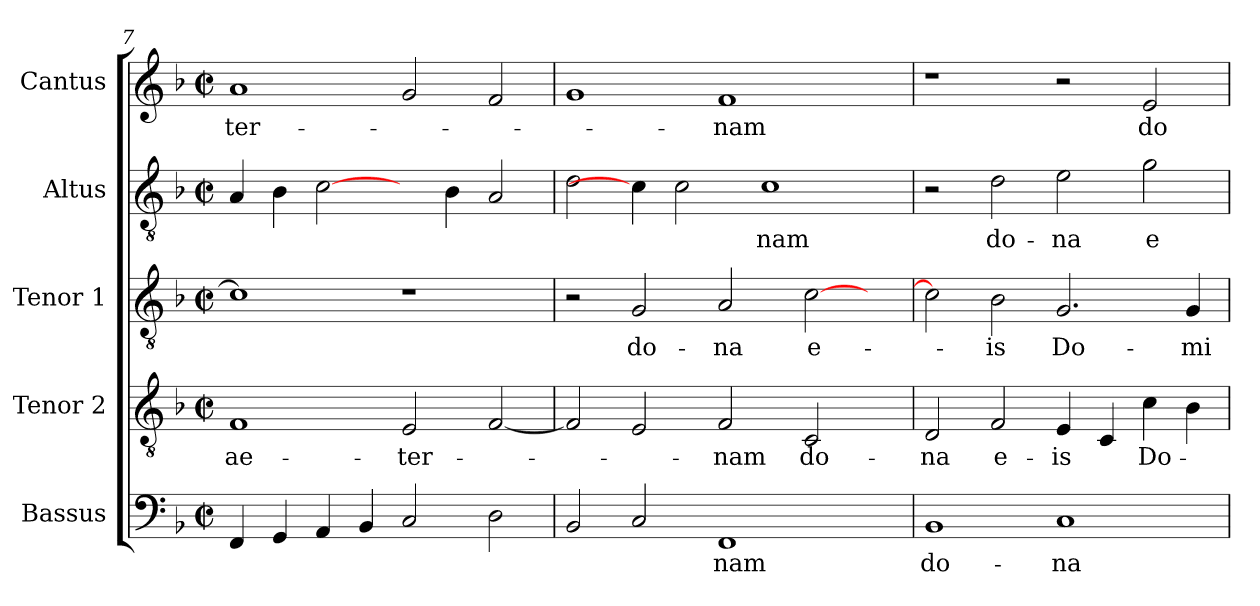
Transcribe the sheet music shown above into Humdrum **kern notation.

**kern	**text	**kern	**text	**kern	**text	**kern	**text	**kern	**text
*part5	*part5	*part4	*part4	*part3	*part3	*part2	*part2	*part1	*part1
*staff5	*staff5	*staff4	*staff4	*staff3	*staff3	*staff2	*staff2	*staff1	*staff1
*I"Bassus	*	*I"Tenor 2	*	*I"Tenor 1	*	*I"Altus	*	*I"Cantus	*
*clefF4	*	*clefGv2	*	*clefGv2	*	*clefGv2	*	*clefG2	*
*k[b-]	*	*k[b-]	*	*k[b-]	*	*k[b-]	*	*k[b-]	*
*F:	*	*F:	*	*F:	*	*F:	*	*F:	*
*M2/2	*	*M2/2	*	*M2/2	*	*M2/2	*	*M2/2	*
*met(c|)	*	*met(c|)	*	*met(c|)	*	*met(c|)	*	*met(c|)	*
=7	=7	=7	=7	=7	=7	=7	=7	=7	=7
!	!	!	!LO:LY:b:cj	!	!	!	!	!	!LO:LY:b:cj
4FF/	.	1F	ae-	1c]	.	4A/	.	1a	-ter-
4GG/	.	.	.	.	.	4B-\	.	.	.
4AA/	.	.	.	.	.	[2c\	.	.	.
4BB-/	.	.	.	.	.	.	.	.	.
!	!	!	!LO:LY:b:cj	!	!	!	!	!	!
2C/	.	2E/	-ter-	1r	.	4ryy	.	2g/	.
.	.	.	.	.	.	4B-\	.	.	.
2D\	.	[<2F/	.	.	.	2A/	.	2f/	.
=8	=8	=8	=8	=8	=8	=8	=8	=8	=8
2BB-/	.	2F/]	.	2r	.	2d\	.	1g	.
!	!	!	!	!	!LO:LY:b:cj	!	!	!	!
2C/	.	2E/	.	2G/	do-	4c\]	.	.	.
.	.	.	.	.	.	2c\	.	.	.
!	!LO:LY:b:cj	!	!LO:LY:b:cj	!	!LO:LY:b:cj	!	!	!	!LO:LY:b:cj
1FF	-nam	2F/	-nam	2A/	-na	.	.	1f	-nam
!	!	!	!	!	!	!	!LO:LY:b:cj	!	!
.	.	.	.	.	.	1c	-nam	.	.
!	!	!	!LO:LY:b:cj	!	!LO:LY:b:cj	!	!	!	!
.	.	2C/	do-	[>2c\	e-	.	.	.	.
4ryy	.	4ryy	.	4ryy	.	.	.	4ryy	.
=9	=9	=9	=9	=9	=9	=9	=9	=9	=9
!	!LO:LY:b:cj	!	!LO:LY:b:cj	!	!	!	!	!	!
1BB-	do-	2D/	-na	2c\]	.	2r	.	1r	.
!	!	!	!LO:LY:b:cj	!	!LO:LY:b:cj	!	!LO:LY:b:cj	!	!
.	.	2F/	e-	2B-\	-is	2d\	do-	.	.
!	!LO:LY:b:cj	!	!LO:LY:b:cj	!	!LO:LY:b:cj	!	!LO:LY:b:cj	!	!
1C	-na	4E/	-is	2.G/	Do-	2e\	-na	2r	.
.	.	4C/	.	.	.	.	.	.	.
!	!	!	!LO:LY:b:cj	!	!	!	!LO:LY:b:cj	!	!LO:LY:b:cj
.	.	4c\	Do-	.	.	2g\	e-	2e/	do-
!	!	!	!	!	!LO:LY:b:cj	!	!	!	!
.	.	4B-\	.	4G/	-mi-	.	.	.	.
=	=	=	=	=	=	=	=	=	=
*-	*-	*-	*-	*-	*-	*-	*-	*-	*-
